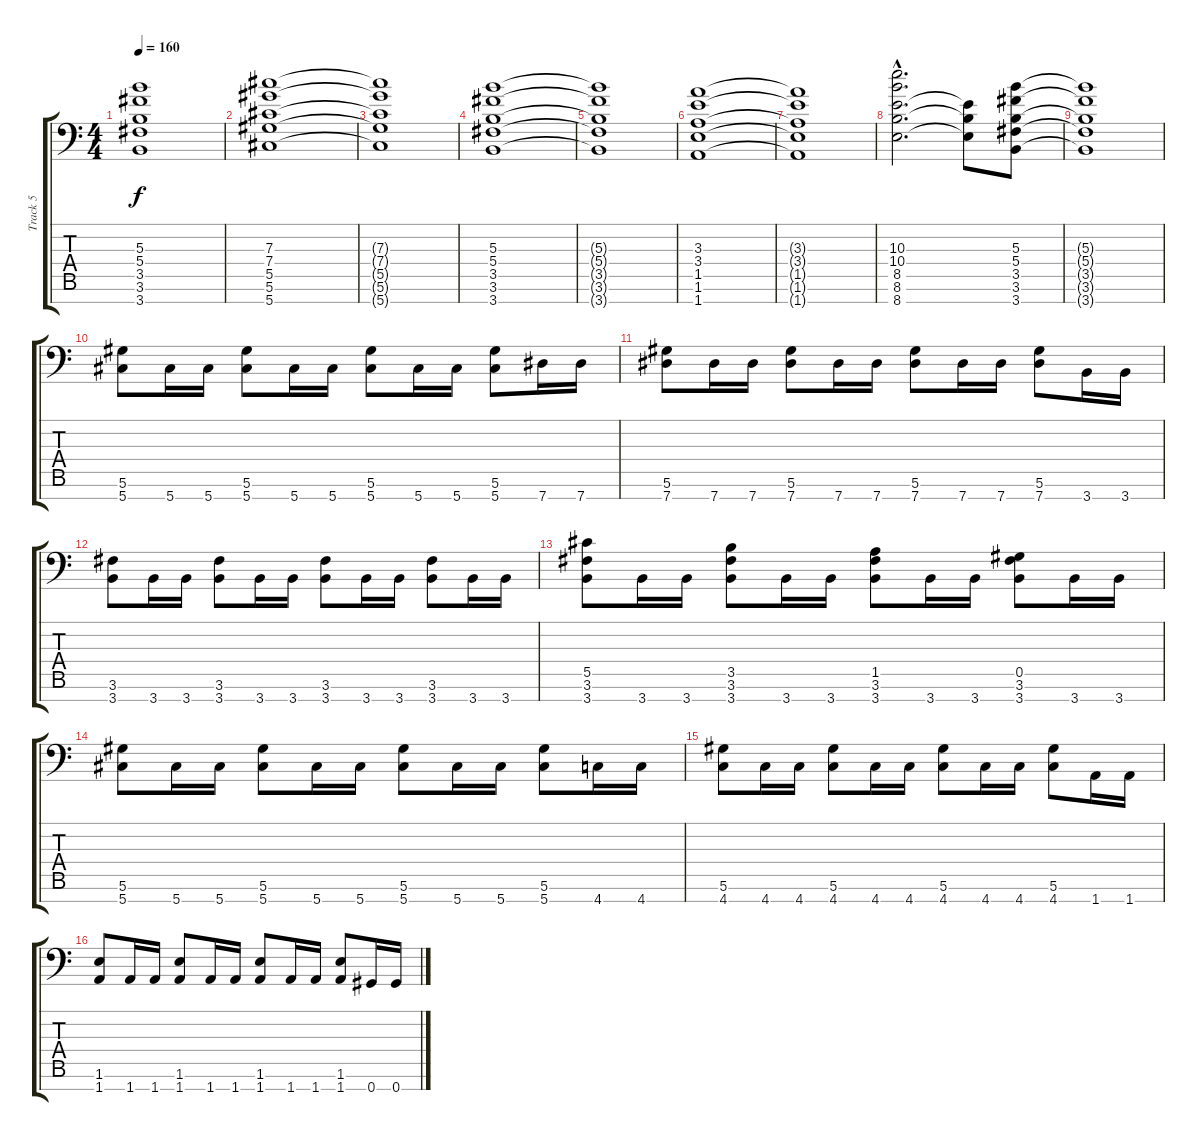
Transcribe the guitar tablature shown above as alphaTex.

\track ("Track 5" "Track 5") {instrument distortionguitar}
\staff {score tabs}
\tuning (Eb4 Bb3 Gb3 Db3 Ab2 Eb2 Ab1) {hide}
\ts (4 4)
\tempo 160
\clef f4
\ks c
(5.3{t} 5.4{t} 3.5{t} 3.6{t} 3.7{t}).1{dy f} |
(7.3 7.4 5.5 5.6 5.7).1{instrument distortionguitar} |
(7.3{t} 7.4{t} 5.5{t} 5.6{t} 5.7{t}).1 |
(5.3 5.4 3.5 3.6 3.7).1 |
(5.3{t} 5.4{t} 3.5{t} 3.6{t} 3.7{t}).1 |
(3.3 3.4 1.5 1.6 1.7).1 |
(3.3{t} 3.4{t} 1.5{t} 1.6{t} 1.7{t}).1 |
(10.3{hac} 10.4{hac} 8.5{hac} 8.6{hac} 8.7{hac}).2{d} (8.5{t} 8.6{t} 8.7{t}).8 (5.3 5.4 3.5 3.6 3.7).8 |
(5.3{t} 5.4{t} 3.5{t} 3.6{t} 3.7{t}).1 |
(5.6 5.7).8 5.7.16 5.7.16 (5.6 5.7).8 5.7.16 5.7.16 (5.6 5.7).8 5.7.16 5.7.16 (5.6 5.7).8 7.7.16 7.7.16 |
(5.6 7.7).8 7.7.16 7.7.16 (5.6 7.7).8 7.7.16 7.7.16 (5.6 7.7).8 7.7.16 7.7.16 (5.6 7.7).8 3.7.16 3.7.16 |
(3.6 3.7).8 3.7.16 3.7.16 (3.6 3.7).8 3.7.16 3.7.16 (3.6 3.7).8 3.7.16 3.7.16 (3.6 3.7).8 3.7.16 3.7.16 |
(5.5 3.6 3.7).8 3.7.16 3.7.16 (3.5 3.6 3.7).8 3.7.16 3.7.16 (1.5 3.6 3.7).8 3.7.16 3.7.16 (0.5 3.6 3.7).8 3.7.16 3.7.16 |
(5.6 5.7).8 5.7.16 5.7.16 (5.6 5.7).8 5.7.16 5.7.16 (5.6 5.7).8 5.7.16 5.7.16 (5.6 5.7).8 4.7.16 4.7.16 |
(5.6 4.7).8 4.7.16 4.7.16 (5.6 4.7).8 4.7.16 4.7.16 (5.6 4.7).8 4.7.16 4.7.16 (5.6 4.7).8 1.7.16 1.7.16 |
(1.6 1.7).8 1.7.16 1.7.16 (1.6 1.7).8 1.7.16 1.7.16 (1.6 1.7).8 1.7.16 1.7.16 (1.6 1.7).8 0.7.16 0.7.16
